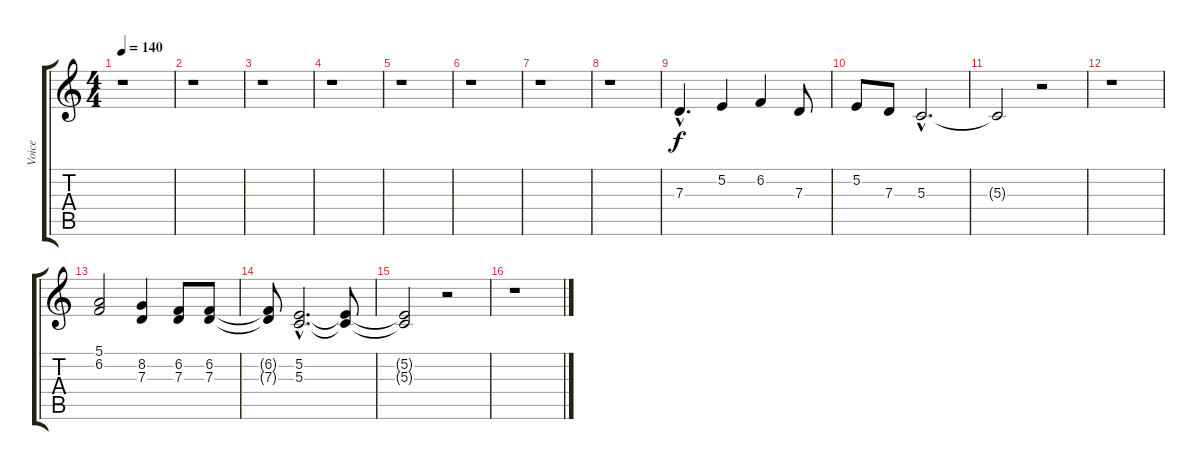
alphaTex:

\track ("Voice" "Voice") {instrument altosax}
\staff {score tabs}
\tuning (E4 B3 G3 D3 A2 E2) {hide}
\ts (4 4)
\tempo 140
\clef g2
\ks c
r.1{dy f} |
r.1 |
r.1 |
r.1 |
r.1 |
r.1 |
r.1 |
r.1 |
7.3{hac}.4{d} 5.2.4 6.2.4 7.3.8 |
5.2.8 7.3.8 5.3{hac}.2{d} |
5.3{t}.2 r.2 |
r.1 |
(5.1 6.2).2 (8.2 7.3).4 (6.2 7.3).8 (6.2 7.3).8 |
(6.2{t} 7.3{t}).8 (5.2{hac} 5.3{hac}).2{d} (5.2{t} 5.3{t}).8 |
(5.2{t} 5.3{t}).2 r.2 |
r.1
